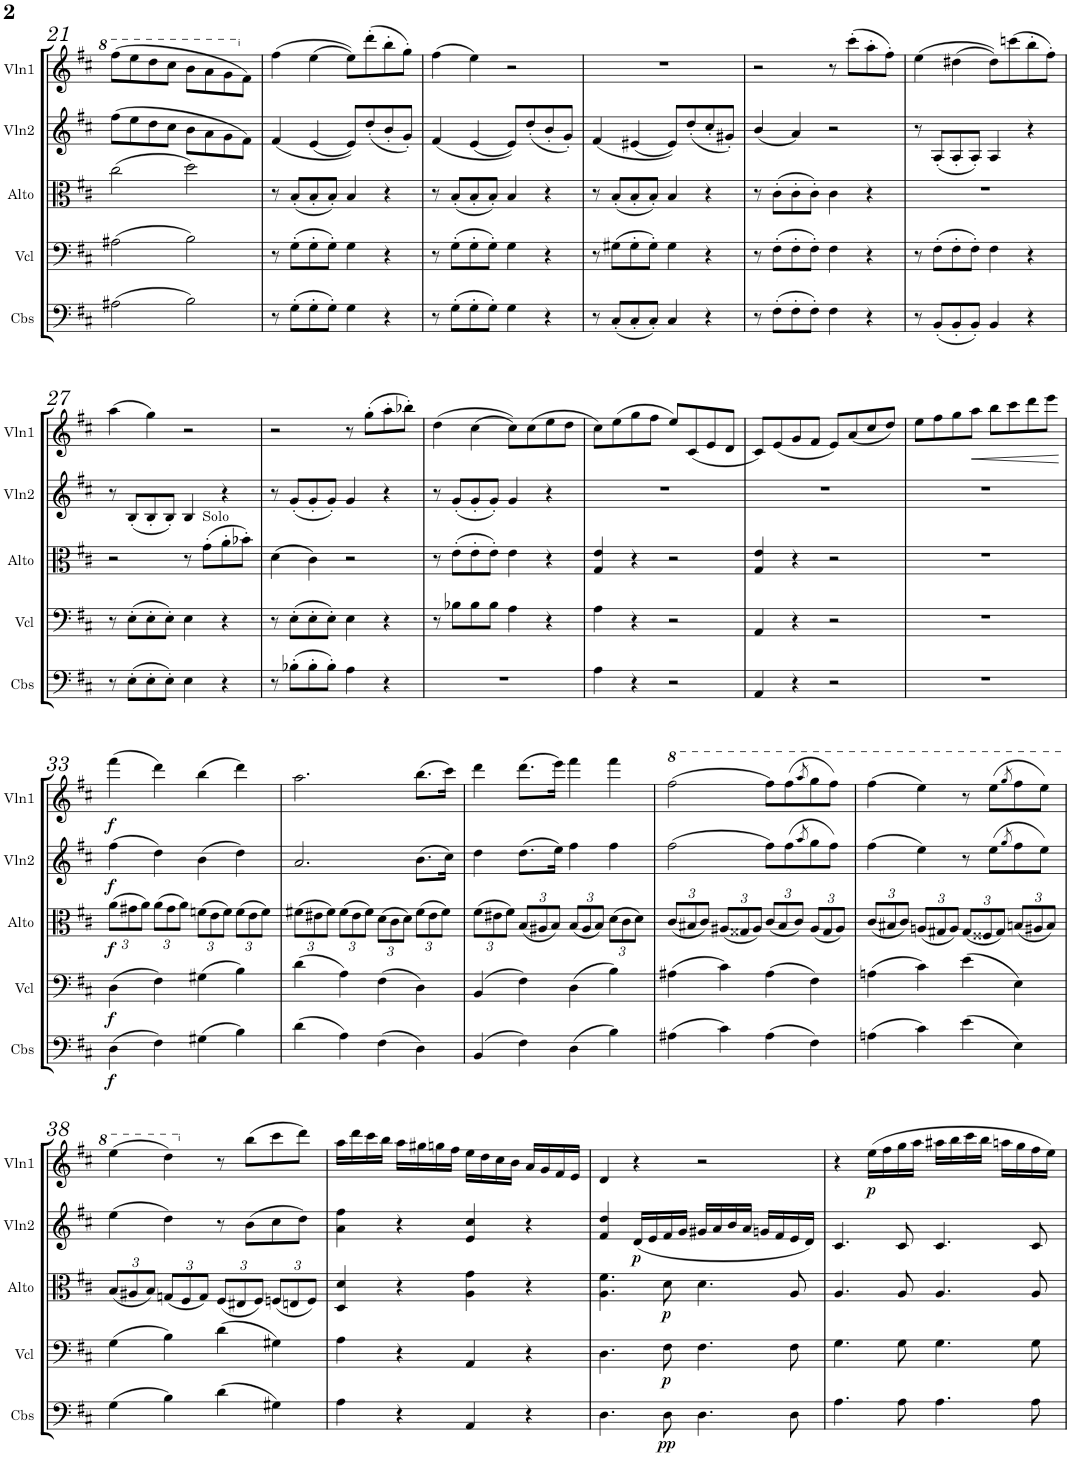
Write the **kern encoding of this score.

**kern	**dynam	**kern	**dynam	**kern	**dynam	**kern	**dynam	**kern	**dynam
*part5	*part5	*part4	*part4	*part3	*part3	*part2	*part2	*part1	*part1
*staff5	*staff5	*staff4	*staff4	*staff3	*staff3	*staff2	*staff2	*staff1	*staff1
*I"Contrebasse	*	*I"Violoncelle	*	*I"Alto	*	*I"Violon 2	*	*I"Violon 1	*
*I'Cbs	*	*I'Vcl	*	*I'Alto	*	*I'Vln2	*	*I'Vln1	*
!!LO:PB:g=z
*clefF4	*	*clefF4	*	*clefC3	*	*clefG2	*	*clefG2	*
*Trd7c12	*	*	*	*	*	*	*	*	*
*k[f#c#]	*	*k[f#c#]	*	*k[f#c#]	*	*k[f#c#]	*	*k[f#c#]	*
*M4/4	*	*M4/4	*	*M4/4	*	*M4/4	*	*M4/4	*
*met(c)	*	*met(c)	*	*met(c)	*	*met(c)	*	*met(c)	*
=21	=21	=21	=21	=21	=21	=21	=21	=21	=21
(2A#X\	.	(2A#X\	.	(2cc#\	.	(8ff#\L	.	(8fff#\L	.
.	.	.	.	.	.	8ee\	.	8eee\	.
.	.	.	.	.	.	8dd\	.	8ddd\	.
.	.	.	.	.	.	8cc#\J	.	8ccc#\J	.
2B\)	.	2B\)	.	2dd\)	.	8b\L	.	8bb\L	.
.	.	.	.	.	.	8a\	.	8aa\	.
.	.	.	.	.	.	8g\	.	8gg\	.
.	.	.	.	.	.	8f#\J)	.	8f#\J)	.
=22	=22	=22	=22	=22	=22	=22	=22	=22	=22
8r	.	8r	.	8r	.	(4f#/	.	(4ff#\	.
(8G'\L	.	(8G'\L	.	(8B'/L	.	.	.	.	.
8G'\	.	8G'\	.	8B'/	.	(4e/	.	(4ee\	.
8G'\J)	.	8G'\J)	.	8B'/J)	.	.	.	.	.
4G\	.	4G\	.	4B/	.	8e/L))	.	8ee\L))	.
.	.	.	.	.	.	(8dd'/	.	(8ddd'\	.
4r	.	4r	.	4r	.	8b'/	.	8bb'\	.
.	.	.	.	.	.	8g'/J)	.	8gg'\J)	.
=23	=23	=23	=23	=23	=23	=23	=23	=23	=23
8r	.	8r	.	8r	.	(4f#/	.	(4ff#\	.
(8G'\L	.	(8G'\L	.	(8B'/L	.	.	.	.	.
8G'\	.	8G'\	.	8B'/	.	(4e/	.	4ee\)	.
8G'\J)	.	8G'\J)	.	8B'/J)	.	.	.	.	.
4G\	.	4G\	.	4B/	.	8e/L))	.	2r	.
.	.	.	.	.	.	(8dd'/	.	.	.
4r	.	4r	.	4r	.	8b'/	.	.	.
.	.	.	.	.	.	8g'/J)	.	.	.
=24	=24	=24	=24	=24	=24	=24	=24	=24	=24
8r	.	8r	.	8r	.	(4f#/	.	1r	.
(8C#'/L	.	(8G#X\L	.	(8B'/L	.	.	.	.	.
8C#'/	.	8G#'\	.	8B'/	.	(4e#X/	.	.	.
8C#'/J)	.	8G#'\J)	.	8B'/J)	.	.	.	.	.
4C#/	.	4G#\	.	4B/	.	8e#/L))	.	.	.
.	.	.	.	.	.	(8dd'/	.	.	.
4r	.	4r	.	4r	.	8cc#'/	.	.	.
.	.	.	.	.	.	8g#X'/J)	.	.	.
=25	=25	=25	=25	=25	=25	=25	=25	=25	=25
8r	.	8r	.	8r	.	(4b/	.	2r	.
(8F#'\L	.	(8F#'\L	.	(8c#'\L	.	.	.	.	.
8F#'\	.	8F#'\	.	8c#'\	.	4a/)	.	.	.
8F#'\J)	.	8F#'\J)	.	8c#'\J)	.	.	.	.	.
4F#\	.	4F#\	.	4c#\	.	2r	.	8r	.
.	.	.	.	.	.	.	.	(8ccc#'\L	.
4r	.	4r	.	4r	.	.	.	8aa'\	.
.	.	.	.	.	.	.	.	8ff#'\J)	.
=26	=26	=26	=26	=26	=26	=26	=26	=26	=26
8r	.	8r	.	1r	.	8r	.	(4ee\	.
(8BB'/L	.	(8F#'\L	.	.	.	(8A'/L	.	.	.
8BB'/	.	8F#'\	.	.	.	8A'/	.	(4dd#X\	.
8BB'/J)	.	8F#'\J)	.	.	.	8A'/J)	.	.	.
4BB/	.	4F#\	.	.	.	4A/	.	8dd#\L))	.
.	.	.	.	.	.	.	.	(8cccn\	.
4r	.	4r	.	.	.	4r	.	8bb'\	.
.	.	.	.	.	.	.	.	8ff#'\J)	.
!!LO:LB:g=z
=27	=27	=27	=27	=27	=27	=27	=27	=27	=27
8r	.	8r	.	2r	.	8r	.	(4aa\	.
(8E'\L	.	(8E'\L	.	.	.	(8B'/L	.	.	.
8E'\	.	8E'\	.	.	.	8B'/	.	4gg\)	.
8E'\J)	.	8E'\J)	.	.	.	8B'/J)	.	.	.
4E\	.	4E\	.	8r	.	4B/	.	2r	.
!	!	!	!	!LO:TX:a:t=Solo	!	!	!	!	!
.	.	.	.	(8g'\L	.	.	.	.	.
4r	.	4r	.	8a'\	.	4r	.	.	.
.	.	.	.	8b-X'\J)	.	.	.	.	.
=28	=28	=28	=28	=28	=28	=28	=28	=28	=28
8r	.	8r	.	(4d\	.	8r	.	2r	.
(8B-X'\L	.	(8E'\L	.	.	.	(8g'/L	.	.	.
8B-'\	.	8E'\	.	4c#\)	.	8g'/	.	.	.
8B-'\J)	.	8E'\J)	.	.	.	8g'/J)	.	.	.
4A\	.	4E\	.	2r	.	4g/	.	8r	.
.	.	.	.	.	.	.	.	(8gg'\L	.
4r	.	4r	.	.	.	4r	.	8aa'\	.
.	.	.	.	.	.	.	.	8bb-X'\J)	.
=29	=29	=29	=29	=29	=29	=29	=29	=29	=29
1r	.	8r	.	8r	.	8r	.	(4dd\	.
.	.	8B-X\L	.	(8e'\L	.	(8g'/L	.	.	.
.	.	8B-\	.	8e'\	.	8g'/	.	(4cc#\	.
.	.	8B-\J	.	8e'\J)	.	8g'/J)	.	.	.
.	.	4A\	.	4e\	.	4g/	.	8cc#\L))	.
.	.	.	.	.	.	.	.	(8cc#\	.
.	.	4r	.	4r	.	4r	.	8ee\	.
.	.	.	.	.	.	.	.	8dd\J	.
=30	=30	=30	=30	=30	=30	=30	=30	=30	=30
4A\	.	4A\	.	4G/ 4e/	.	1r	.	8cc#\L)	.
.	.	.	.	.	.	.	.	(8ee\	.
4r	.	4r	.	4r	.	.	.	8gg\	.
.	.	.	.	.	.	.	.	8ff#\J	.
2r	.	2r	.	2r	.	.	.	8ee/L)	.
.	.	.	.	.	.	.	.	(8c#/	.
.	.	.	.	.	.	.	.	8e/	.
.	.	.	.	.	.	.	.	8d/J	.
=31	=31	=31	=31	=31	=31	=31	=31	=31	=31
4AA/	.	4AA/	.	4G/ 4e/	.	1r	.	8c#/L)	.
.	.	.	.	.	.	.	.	(8e/	.
4r	.	4r	.	4r	.	.	.	8g/	.
.	.	.	.	.	.	.	.	8f#/J	.
2r	.	2r	.	2r	.	.	.	8e/L)	.
.	.	.	.	.	.	.	.	(8a/	.
.	.	.	.	.	.	.	.	8cc#/	.
.	.	.	.	.	.	.	.	8dd/J)	.
=32	=32	=32	=32	=32	=32	=32	=32	=32	=32
1r	.	1r	.	1r	.	1r	.	8ee\L	.
.	.	.	.	.	.	.	.	8ff#\	.
.	.	.	.	.	.	.	.	8gg\	.
!	!	!	!	!	!	!	!	!	!LO:HP:b
.	.	.	.	.	.	.	.	8aa\J	<
.	.	.	.	.	.	.	.	8bb\L	.
.	.	.	.	.	.	.	.	8ccc#\	.
.	.	.	.	.	.	.	.	8ddd\	.
.	.	.	.	.	.	.	.	8eee\J	.
.	.	.	.	.	.	.	.	.	[
!!LO:LB:g=z
=33	=33	=33	=33	=33	=33	=33	=33	=33	=33
*	*	*	*	*Xbrackettup	*	*	*	*	*
!	!LO:DY:b	!	!LO:DY:b	!	!LO:DY:b	!	!LO:DY:b	!	!LO:DY:b
(4D\	f	(4D\	f	(12a\L	f	(4ff#\	f	(4fff#\	f
.	.	.	.	12g#X\	.	.	.	.	.
.	.	.	.	12a\J)	.	.	.	.	.
4F#\)	.	4F#\)	.	(12a\L	.	4dd\)	.	4ddd\)	.
.	.	.	.	12g#\	.	.	.	.	.
.	.	.	.	12a\J)	.	.	.	.	.
(4G#X\	.	(4G#X\	.	(12fn\L	.	(4b\	.	(4bb\	.
.	.	.	.	12e\	.	.	.	.	.
.	.	.	.	12f\J)	.	.	.	.	.
4B\)	.	4B\)	.	(12f\L	.	4dd\)	.	4ddd\)	.
.	.	.	.	12e\	.	.	.	.	.
.	.	.	.	12f\J)	.	.	.	.	.
=34	=34	=34	=34	=34	=34	=34	=34	=34	=34
(4d\	.	(4d\	.	(12f#X\L	.	2.a/	.	2.aa\	.
.	.	.	.	12e#X\	.	.	.	.	.
.	.	.	.	12f#\J)	.	.	.	.	.
4A\)	.	4A\)	.	(12f#\L	.	.	.	.	.
.	.	.	.	12e#\	.	.	.	.	.
.	.	.	.	12f#\J)	.	.	.	.	.
(4F#\	.	(4F#\	.	(12d\L	.	.	.	.	.
.	.	.	.	12c#\	.	.	.	.	.
.	.	.	.	12d\J)	.	.	.	.	.
4D\)	.	4D\)	.	(12f#\L	.	(8.b\L	.	(8.bb\L	.
.	.	.	.	12e#\	.	.	.	.	.
.	.	.	.	12f#\J)	.	.	.	.	.
.	.	.	.	.	.	16cc#\Jk)	.	16ccc#\Jk)	.
=35	=35	=35	=35	=35	=35	=35	=35	=35	=35
(4BB/	.	(4BB/	.	(12f#\L	.	4dd\	.	4ddd\	.
.	.	.	.	12e#X\	.	.	.	.	.
.	.	.	.	12f#\J)	.	.	.	.	.
4F#\)	.	4F#\)	.	(12B/L	.	(8.dd\L	.	(8.ddd\L	.
.	.	.	.	12A#X/	.	.	.	.	.
.	.	.	.	12B/J)	.	.	.	.	.
.	.	.	.	.	.	16ee\Jk)	.	16eee\Jk)	.
(4D\	.	(4D\	.	(12B/L	.	4ff#\	.	4fff#\	.
.	.	.	.	12A#/	.	.	.	.	.
.	.	.	.	12B/J)	.	.	.	.	.
4B\)	.	4B\)	.	(12d\L	.	4ff#\	.	4fff#\	.
.	.	.	.	12c#\	.	.	.	.	.
.	.	.	.	12d\J)	.	.	.	.	.
=36	=36	=36	=36	=36	=36	=36	=36	=36	=36
*	*	*	*	*	*	*	*	*8va	*
(4A#X\	.	(4A#X\	.	(12c#/L	.	(2ff#\	.	(2fff#\	.
.	.	.	.	12B#X/	.	.	.	.	.
.	.	.	.	12c#/J)	.	.	.	.	.
4c#\)	.	4c#\)	.	(12A#X/L	.	.	.	.	.
.	.	.	.	12G##X/	.	.	.	.	.
.	.	.	.	12A#/J)	.	.	.	.	.
(4A#\	.	(4A#\	.	(12c#/L	.	8ff#\L)	.	8fff#\L)	.
.	.	.	.	12B#/	.	.	.	.	.
.	.	.	.	.	.	(8ff#\	.	(8fff#\	.
.	.	.	.	12c#/J)	.	.	.	.	.
.	.	.	.	.	.	8qaa/	.	8qaaa/	.
4F#\)	.	4F#\)	.	(12A#/L	.	8gg\	.	8ggg\	.
.	.	.	.	12G##/	.	.	.	.	.
.	.	.	.	.	.	8ff#\J)	.	8fff#\J)	.
.	.	.	.	12A#/J)	.	.	.	.	.
=37	=37	=37	=37	=37	=37	=37	=37	=37	=37
(4An\	.	(4An\	.	(12c#/L	.	(4ff#\	.	(4fff#\	.
.	.	.	.	12B#X/	.	.	.	.	.
.	.	.	.	12c#/J)	.	.	.	.	.
4c#\)	.	4c#\)	.	(12An/L	.	4ee\)	.	4eee\)	.
.	.	.	.	12G#X/	.	.	.	.	.
.	.	.	.	12A/J)	.	.	.	.	.
(4e\	.	(4e\	.	(12G#/L	.	8r	.	8r	.
.	.	.	.	12F##X/	.	.	.	.	.
.	.	.	.	.	.	(8ee\L	.	(8eee\L	.
.	.	.	.	12G#/J)	.	.	.	.	.
.	.	.	.	.	.	8qgg/	.	8qggg/	.
4E\)	.	4E\)	.	(12Bn/L	.	8ff#\	.	8fff#\	.
.	.	.	.	12A#X/	.	.	.	.	.
.	.	.	.	.	.	8ee\J)	.	8eee\J)	.
.	.	.	.	12B/J)	.	.	.	.	.
!!LO:LB:g=z
=38	=38	=38	=38	=38	=38	=38	=38	=38	=38
(4G\	.	(4G\	.	(12B/L	.	(4ee\	.	(4eee\	.
.	.	.	.	12A#X/	.	.	.	.	.
.	.	.	.	12B/J)	.	.	.	.	.
4B\)	.	4B\)	.	(12Gn/L	.	4dd\)	.	4ddd\)	.
.	.	.	.	12F#/	.	.	.	.	.
.	.	.	.	12G/J)	.	.	.	.	.
*	*	*	*	*	*	*	*	*X8va	*
(4d\	.	(4d\	.	(12F#/L	.	8r	.	8r	.
.	.	.	.	12E#X/	.	.	.	.	.
.	.	.	.	.	.	(8b\L	.	(8bb\L	.
.	.	.	.	12F#/J)	.	.	.	.	.
4G#X\)	.	4G#X\)	.	(12Fn/L	.	8cc#\	.	8ccc#\	.
.	.	.	.	12En/	.	.	.	.	.
.	.	.	.	.	.	8dd\J)	.	8ddd\J)	.
.	.	.	.	12F/J)	.	.	.	.	.
=39	=39	=39	=39	=39	=39	=39	=39	=39	=39
4A\	.	4A\	.	4D/ 4d/	.	4a\ 4ff#\	.	16aa\LL	.
.	.	.	.	.	.	.	.	16ddd\	.
.	.	.	.	.	.	.	.	16ccc#\	.
.	.	.	.	.	.	.	.	16bb\JJ	.
4r	.	4r	.	4r	.	4r	.	16aa\LL	.
.	.	.	.	.	.	.	.	16gg#X\	.
.	.	.	.	.	.	.	.	16ggn\	.
.	.	.	.	.	.	.	.	16ff#\JJ	.
4AA/	.	4AA/	.	4A\ 4g\	.	4e/ 4cc#/	.	16ee\LL	.
.	.	.	.	.	.	.	.	16dd\	.
.	.	.	.	.	.	.	.	16cc#\	.
.	.	.	.	.	.	.	.	16b\JJ	.
4r	.	4r	.	4r	.	4r	.	16a/LL	.
.	.	.	.	.	.	.	.	16g/	.
.	.	.	.	.	.	.	.	16f#/	.
.	.	.	.	.	.	.	.	16e/JJ	.
=40	=40	=40	=40	=40	=40	=40	=40	=40	=40
4.D\	.	4.D\	.	4.A\ 4.f#\	.	4f#/ 4dd/	.	4d/	.
!	!	!	!	!	!	!	!LO:DY:b	!	!
.	.	.	.	.	.	(16d/LL	p	4r	.
.	.	.	.	.	.	16e/	.	.	.
!	!LO:DY:b	!	!LO:DY:b	!	!LO:DY:b	!	!	!	!
8D\	pp	8F#\	p	8d\	p	16f#/	.	.	.
.	.	.	.	.	.	16g/JJ	.	.	.
4.D\	.	4.F#\	.	4.d\	.	16g#X/LL	.	2r	.
.	.	.	.	.	.	16a/	.	.	.
.	.	.	.	.	.	16b/	.	.	.
.	.	.	.	.	.	16a/JJ	.	.	.
.	.	.	.	.	.	16gn/LL	.	.	.
.	.	.	.	.	.	16f#/	.	.	.
8D\	.	8F#\	.	8A/	.	16e/	.	.	.
.	.	.	.	.	.	16d/JJ)	.	.	.
=41	=41	=41	=41	=41	=41	=41	=41	=41	=41
4.A\	.	4.G\	.	4.A/	.	4.c#/	.	4r	.
!	!	!	!	!	!	!	!	!	!LO:DY:b
.	.	.	.	.	.	.	.	(16ee\LL	p
.	.	.	.	.	.	.	.	16ff#\	.
8A\	.	8G\	.	8A/	.	8c#/	.	16gg\	.
.	.	.	.	.	.	.	.	16aa\JJ	.
4.A\	.	4.G\	.	4.A/	.	4.c#/	.	16aa#X\LL	.
.	.	.	.	.	.	.	.	16bb\	.
.	.	.	.	.	.	.	.	16ccc#\	.
.	.	.	.	.	.	.	.	16bb\JJ	.
.	.	.	.	.	.	.	.	16aan\LL	.
.	.	.	.	.	.	.	.	16gg\	.
8A\	.	8G\	.	8A/	.	8c#/	.	16ff#\	.
.	.	.	.	.	.	.	.	16ee\JJ)	.
=	=	=	=	=	=	=	=	=	=
*-	*-	*-	*-	*-	*-	*-	*-	*-	*-
